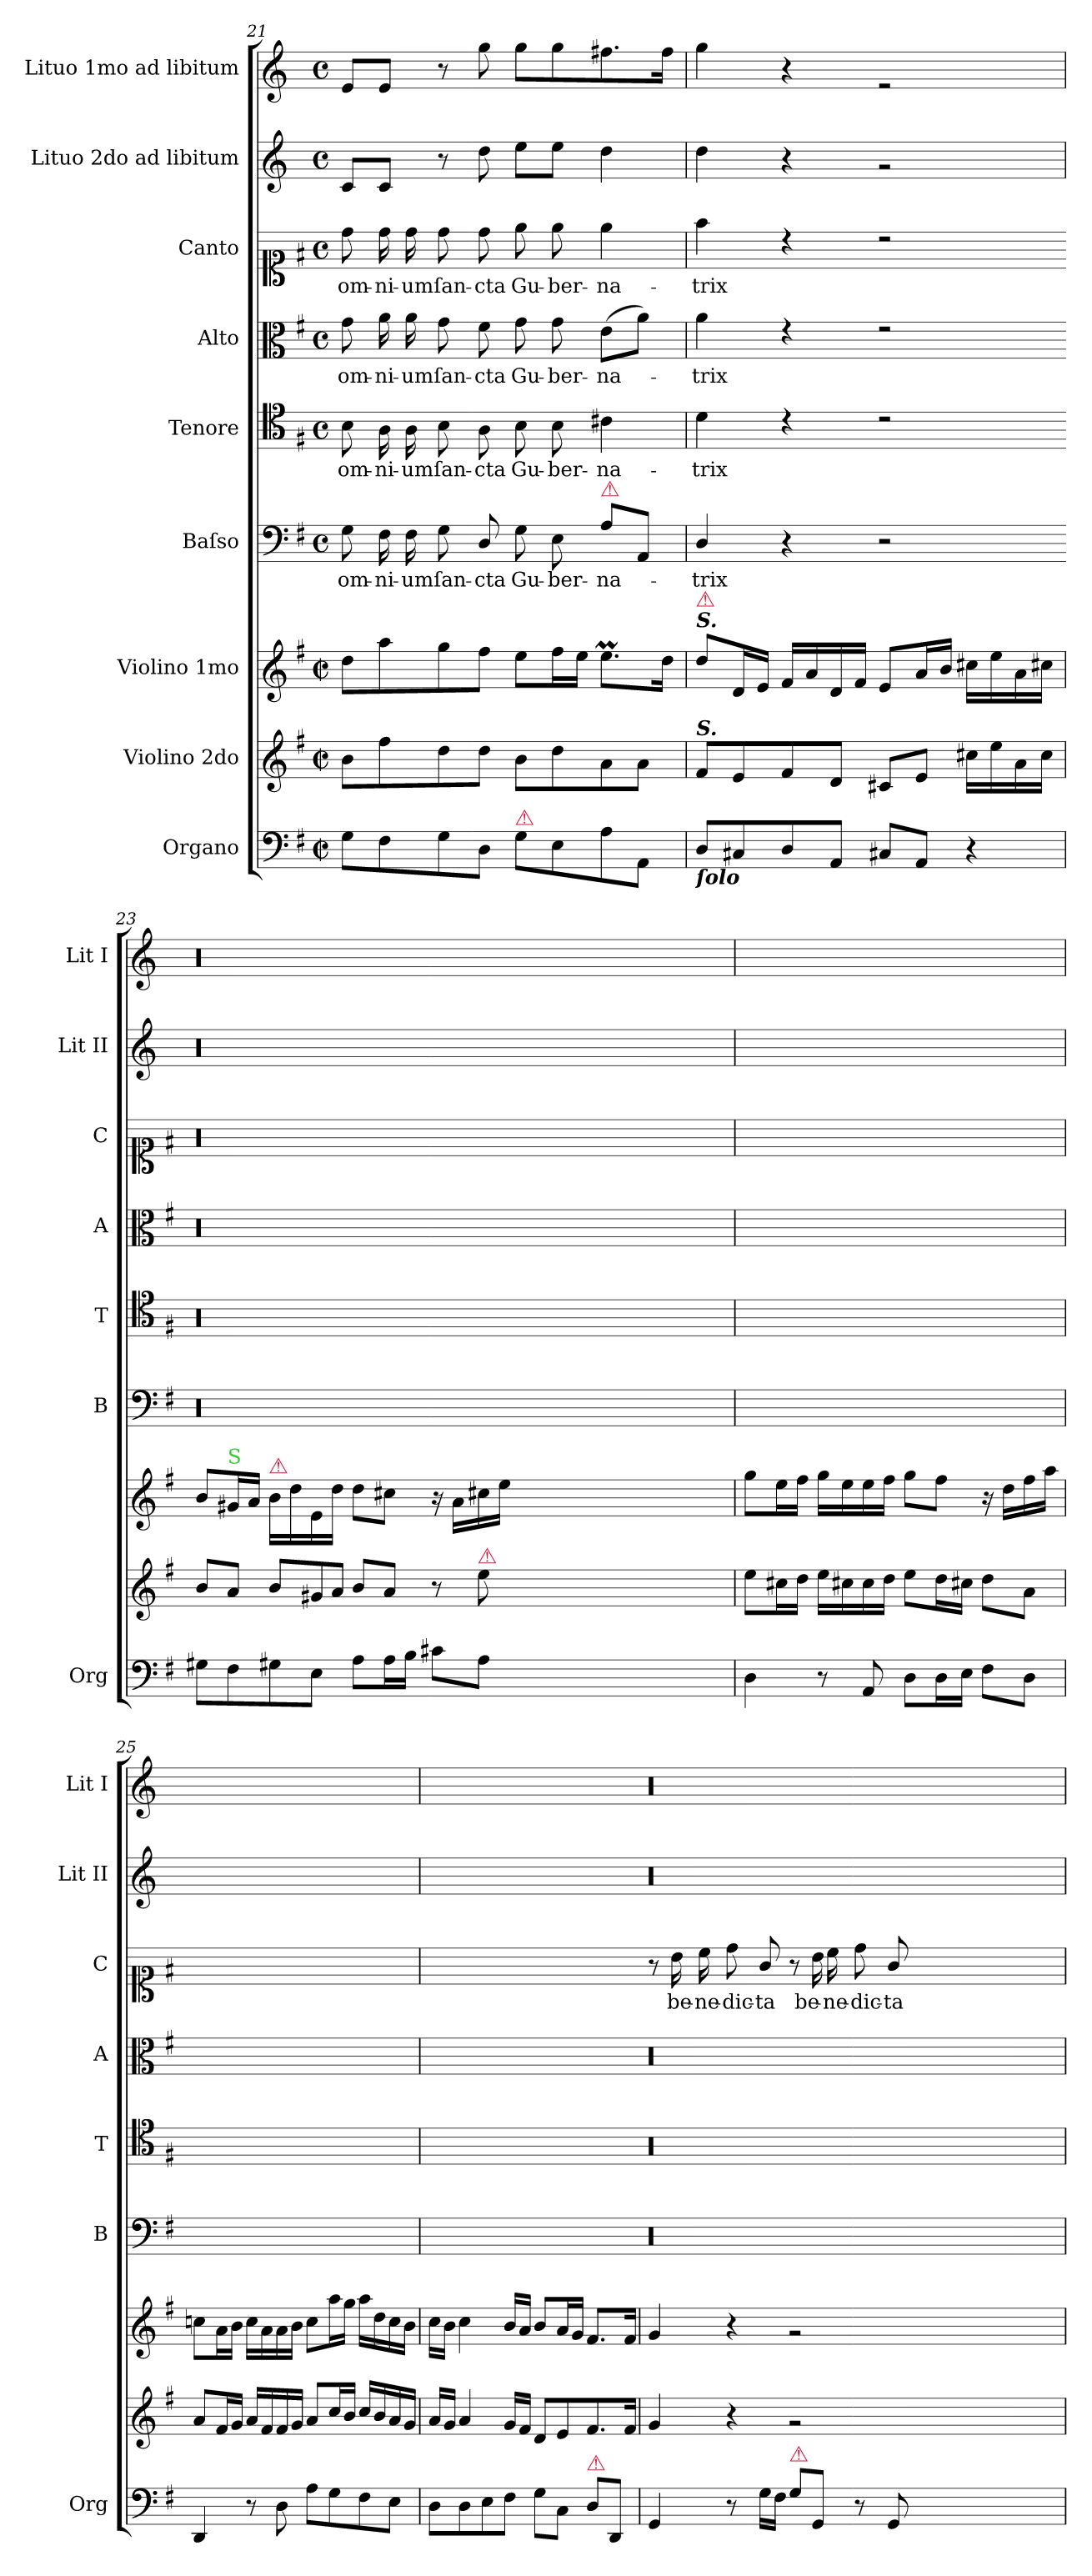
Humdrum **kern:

**kern	**kern	**kern	**kern	**text	**kern	**text	**kern	**text	**kern	**text	**kern	**kern
*part9	*part8	*part7	*part6	*part6	*part5	*part5	*part4	*part4	*part3	*part3	*part2	*part1
*staff9	*staff8	*staff7	*staff6	*staff6	*staff5	*staff5	*staff4	*staff4	*staff3	*staff3	*staff2	*staff1
*I"Organo	*I"Violino 2do	*I"Violino 1mo	*I"Baſso	*	*I"Tenore	*	*I"Alto	*	*I"Canto	*	*I"Lituo 2do ad libitum	*I"Lituo 1mo ad libitum
*I'Org	*	*	*I'B	*	*I'T	*	*I'A	*	*I'C	*	*I'Lit II	*I'Lit I
*clefF4	*clefG2	*clefG2	*clefF4	*	*clefC4	*	*clefC3	*	*clefC1	*	*clefG2	*clefG2
*	*	*	*	*	*	*	*	*	*	*	*ITrd-4c-7	*ITrd-4c-7
*k[f#]	*k[f#]	*k[f#]	*k[f#]	*	*k[f#]	*	*k[f#]	*	*k[f#]	*	*k[f#]	*k[f#]
*M2/2	*M2/2	*M2/2	*M4/4	*	*M4/4	*	*M4/4	*	*M4/4	*	*M4/4	*M4/4
*met(c|)	*met(c|)	*met(c|)	*met(c)	*	*met(c)	*	*met(c)	*	*met(c)	*	*met(c)	*met(c)
=21	=21	=21	=21	=21	=21	=21	=21	=21	=21	=21	=21	=21
8G\L	8b\L	8dd\L	8G\	om-	8B\	om-	8g\	om-	8dd\	om-	8g/L	8b/L
8F#\	8ff#\	8aa\	16F#\	-ni-	16A\	-ni-	16a\	-ni-	16dd\	-ni-	8g/J	8b/J
.	.	.	16F#\	-um	16A\	-um	16a\	-um	16dd\	-um	.	.
8G\	8dd\	8gg\	8G\	ſan-	8B\	ſan-	8g\	ſan-	8dd\	ſan-	8r	8r
8D\J	8dd\J	8ff#\J	8D/	-cta	8A\	-cta	8f#\	-cta	8dd\	-cta	8aa\	8ddd\
!LO:TX:a:color=crimson:t=⚠	!	!	!	!	!	!	!	!	!	!	!	!
8G\L	8b\L	8ee\L	8G\	Gu-	8B\	Gu-	8g\	Gu-	8ee\	Gu-	8bb\L	8ddd\L
8E\	8dd\	16ff#\L	8E\	-ber-	8B\	-ber-	8g\	-ber-	8ee\	-ber-	8bb\J	8ddd\
.	.	16ee\JJ	.	.	.	.	.	.	.	.	.	.
!	!	!	!LO:TX:a:color=crimson:t=⚠	!	!	!	!	!	!	!	!	!
8A\	8a\	8.eeM\L	8A\L	-na-	4c#X\	-na-	(>8e\L	-na-	4ee\	-na-	4aa\	8.ccc#X\
8AA/J	8a\J	.	8AA/J	.	.	.	8a\J)	.	.	.	.	.
.	.	16dd\Jk	.	.	.	.	.	.	.	.	.	16ccc#\Jk
=22	=22	=22	=22	=22	=22	=22	=22	=22	=22	=22	=22	=22
!	!	!LO:TX:a:Bi:t=S.	!	!	!	!	!	!	!	!	!	!
!	!	!LO:TX:a:color=crimson:t=⚠	!	!	!	!	!	!	!	!	!	!
!	!LO:TX:a:Bi:t=S.	!	!	!	!	!	!	!	!	!	!	!
!LO:TX:b:Bi:t=ſolo	!	!	!	!	!	!	!	!	!	!	!	!
8D/L	8f#/L	8dd\L	4D/	-trix	4d\	-trix	4a\	-trix	4ff#\	-trix	4aa\	4ddd\
8C#X/	8e/	16d/L	.	.	.	.	.	.	.	.	.	.
.	.	16e/JJ	.	.	.	.	.	.	.	.	.	.
8D/	8f#/	16f#/LL	4r	.	4rc	.	4re	.	4rb	.	4r	4r
.	.	16a/	.	.	.	.	.	.	.	.	.	.
8AA/J	8d/J	16d/	.	.	.	.	.	.	.	.	.	.
.	.	16f#/JJ	.	.	.	.	.	.	.	.	.	.
8C#X/L	8c#X/L	8e/L	2r	.	2rc	.	2re	.	2rb	.	2rg	2re
8AA/J	8e/J	16a/L	.	.	.	.	.	.	.	.	.	.
.	.	16b/JJ	.	.	.	.	.	.	.	.	.	.
4r	16cc#X\LL	16cc#X\LL	.	.	.	.	.	.	.	.	.	.
.	16ee\	16ee\	.	.	.	.	.	.	.	.	.	.
.	16a\	16a\	.	.	.	.	.	.	.	.	.	.
.	16cc#\JJ	16cc#X\JJ	.	.	.	.	.	.	.	.	.	.
=23	=23	=23	=23-	=23	=23-	=23	=23-	=23	=23-	=23	=23	=23
8G#X\L	8b/L	8b/L	00r	.	00r	.	00r	.	00r	.	00r	00r
!	!	!LO:TX:a:color=limegreen:t=S	!	!	!	!	!	!	!	!	!	!
8F#\	8a/J	16g#X/L	.	.	.	.	.	.	.	.	.	.
.	.	16a/JJ	.	.	.	.	.	.	.	.	.	.
!	!	!LO:TX:a:color=crimson:t=⚠	!	!	!	!	!	!	!	!	!	!
8G#X\	8b/L	16b\LL	.	.	.	.	.	.	.	.	.	.
.	.	16dd\	.	.	.	.	.	.	.	.	.	.
!	!LO:N:vis=8	!	!	!	!	!	!	!	!	!	!	!
8E\J	16g#X/	16e/	.	.	.	.	.	.	.	.	.	.
!	!LO:N:vis=8	!	!	!	!	!	!	!	!	!	!	!
.	16a/J	16dd\JJ	.	.	.	.	.	.	.	.	.	.
8A\L	8b/L	8dd\L	.	.	.	.	.	.	.	.	.	.
16A\L	8a/J	8cc#X\J	.	.	.	.	.	.	.	.	.	.
16B\JJ	.	.	.	.	.	.	.	.	.	.	.	.
8c#X\L	8r	16r	.	.	.	.	.	.	.	.	.	.
.	.	16a\LL	.	.	.	.	.	.	.	.	.	.
!	!LO:TX:a:color=crimson:t=⚠	!	!	!	!	!	!	!	!	!	!	!
8A\J	8ee\	16cc#X\	.	.	.	.	.	.	.	.	.	.
.	.	16ee\JJ	.	.	.	.	.	.	.	.	.	.
0.ryy	0.ryy	0.ryy	.	.	.	.	.	.	.	.	.	.
=24	=24	=24	=24	=24	=24	=24	=24	=24	=24	=24	=24	=24
4D\	8ee\L	8gg\L	1ryy	.	1ryy	.	1ryy	.	1ryy	.	1ryy	1ryy
.	16cc#X\L	16ee\L	.	.	.	.	.	.	.	.	.	.
.	16dd\JJ	16ff#\JJ	.	.	.	.	.	.	.	.	.	.
8r	16ee\LL	16gg\LL	.	.	.	.	.	.	.	.	.	.
.	16cc#X\	16ee\	.	.	.	.	.	.	.	.	.	.
8AA/	16cc#\	16ee\	.	.	.	.	.	.	.	.	.	.
.	16dd\JJ	16ff#\JJ	.	.	.	.	.	.	.	.	.	.
8D\L	8ee\L	8gg\L	.	.	.	.	.	.	.	.	.	.
16D\L	16dd\L	8ff#\J	.	.	.	.	.	.	.	.	.	.
16E\JJ	16cc#X\JJ	.	.	.	.	.	.	.	.	.	.	.
8F#\L	8dd\L	16r	.	.	.	.	.	.	.	.	.	.
.	.	16dd\LL	.	.	.	.	.	.	.	.	.	.
8D\J	8a\J	16ff#\	.	.	.	.	.	.	.	.	.	.
.	.	16aa\JJ	.	.	.	.	.	.	.	.	.	.
=25	=25	=25	=25	=25	=25	=25	=25	=25	=25	=25	=25	=25
4DD/	8a/L	8ccn\L	1ryy	.	1ryy	.	1ryy	.	1ryy	.	1ryy	1ryy
.	16f#/L	16a\L	.	.	.	.	.	.	.	.	.	.
.	16g/JJ	16b\JJ	.	.	.	.	.	.	.	.	.	.
8r	16a/LL	16cc\LL	.	.	.	.	.	.	.	.	.	.
.	16f#/	16a\	.	.	.	.	.	.	.	.	.	.
8D\	16f#/	16a\	.	.	.	.	.	.	.	.	.	.
.	16g/JJ	16b\JJ	.	.	.	.	.	.	.	.	.	.
8A\L	8a/L	8cc\L	.	.	.	.	.	.	.	.	.	.
8G\	16cc/L	16aa\L	.	.	.	.	.	.	.	.	.	.
.	16b/JJ	16gg\JJ	.	.	.	.	.	.	.	.	.	.
8F#\	16cc/LL	16aa\LL	.	.	.	.	.	.	.	.	.	.
.	16b/	16dd\	.	.	.	.	.	.	.	.	.	.
8E\J	16a/	16cc\	.	.	.	.	.	.	.	.	.	.
.	16g/JJ	16b\JJ	.	.	.	.	.	.	.	.	.	.
=26	=26	=26	=26	=26	=26	=26	=26	=26	=26	=26	=26	=26
8D\L	16a/LL	16cc\LL	1ryy	.	1ryy	.	1ryy	.	1ryy	.	1ryy	1ryy
.	16g/JJ	16b\JJ	.	.	.	.	.	.	.	.	.	.
8D\	4a/	4cc\	.	.	.	.	.	.	.	.	.	.
8E\	.	.	.	.	.	.	.	.	.	.	.	.
8F#\J	16g/LL	16b/LL	.	.	.	.	.	.	.	.	.	.
.	16f#/JJ	16a/JJ	.	.	.	.	.	.	.	.	.	.
8G\L	8d/L	8b/L	.	.	.	.	.	.	.	.	.	.
8C\J	8e/	16a/L	.	.	.	.	.	.	.	.	.	.
.	.	16g/JJ	.	.	.	.	.	.	.	.	.	.
!LO:TX:a:color=crimson:t=⚠	!	!	!	!	!	!	!	!	!	!	!	!
8D/L	8.f#/	8.f#/L	.	.	.	.	.	.	.	.	.	.
8DD/J	.	.	.	.	.	.	.	.	.	.	.	.
.	16f#/Jk	16f#/Jk	.	.	.	.	.	.	.	.	.	.
=27	=27	=27	=27	=27	=27	=27	=27	=27	=27-	=27	=27	=27
4GG/	4g/	4g/	00r	.	00r	.	00r	.	8r	.	00r	00r
.	.	.	.	.	.	.	.	.	16b\	be-	.	.
.	.	.	.	.	.	.	.	.	16cc\	-ne-	.	.
8r	4r	4r	.	.	.	.	.	.	8dd\	-dic-	.	.
16G\LL	.	.	.	.	.	.	.	.	8g/	-ta	.	.
16F#\JJ	.	.	.	.	.	.	.	.	.	.	.	.
!LO:TX:a:color=crimson:t=⚠	!	!	!	!	!	!	!	!	!	!	!	!
8G\L	2rg	2rg	.	.	.	.	.	.	8r	.	.	.
!	!	!	!	!	!	!	!	!	!	!LO:LY:i	!	!
8GG/J	.	.	.	.	.	.	.	.	16b\	be-	.	.
!	!	!	!	!	!	!	!	!	!	!LO:LY:i	!	!
.	.	.	.	.	.	.	.	.	16cc\	-ne-	.	.
!	!	!	!	!	!	!	!	!	!	!LO:LY:i	!	!
8r	.	.	.	.	.	.	.	.	8dd\	-dic-	.	.
!	!	!	!	!	!	!	!	!	!	!LO:LY:i	!	!
8GG/	.	.	.	.	.	.	.	.	8g/	-ta	.	.
0.ryy	0.ryy	0.ryy	.	.	.	.	.	.	0.ryy	.	.	.
=	=	=	=	=	=	=	=	=	=	=	=	=
*-	*-	*-	*-	*-	*-	*-	*-	*-	*-	*-	*-	*-
